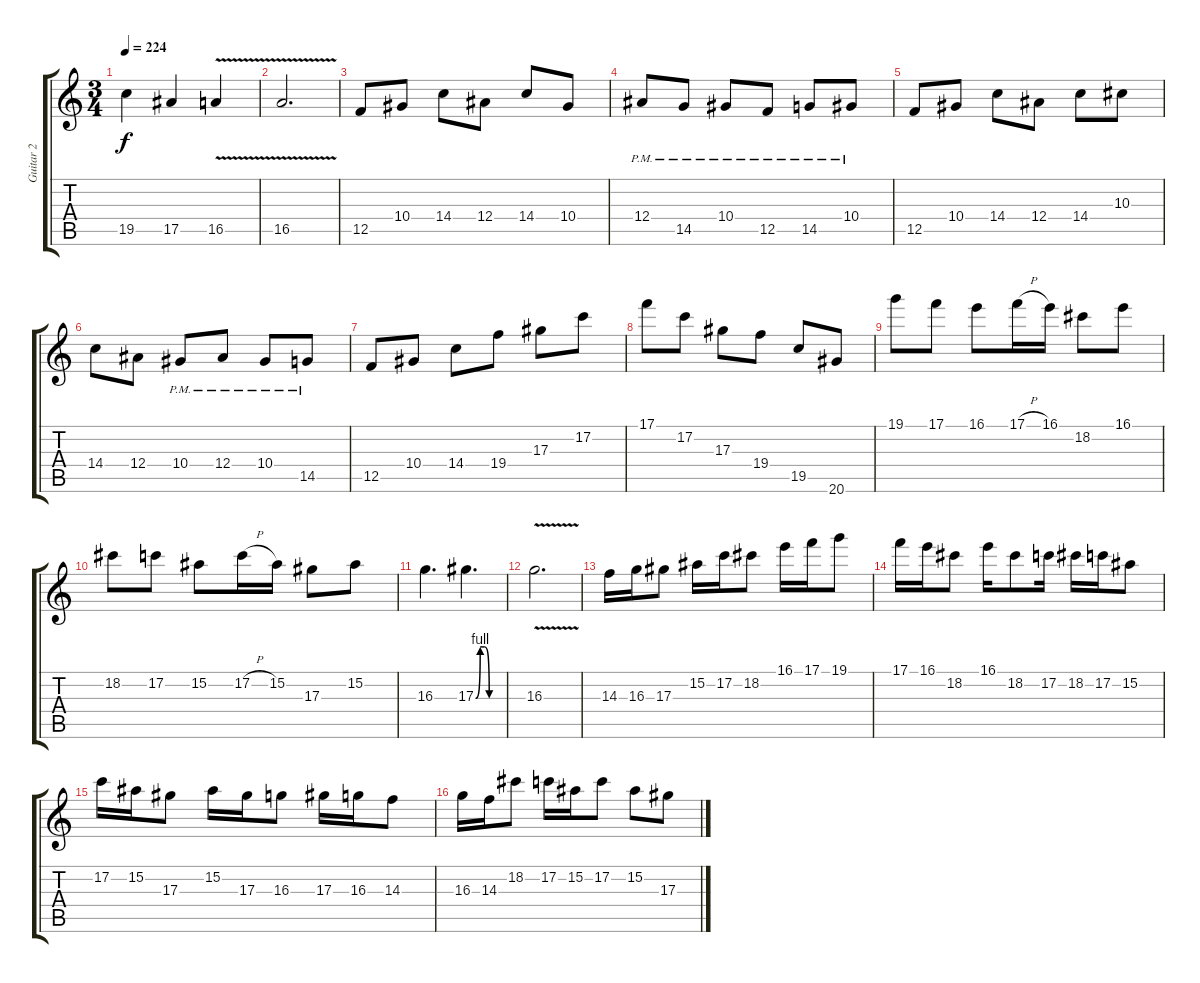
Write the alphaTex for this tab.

\track ("Guitar 2" "Guitar 2") {instrument distortionguitar}
\staff {score tabs}
\tuning (C4 G3 Eb3 Bb2 F2 C2) {hide}
\ts (3 4)
\tempo 224
\clef g2
\ks c
19.5.4{dy f} 17.5.4 16.5{v}.4 |
16.5{v}.2{d} |
12.5.8 10.4.8 14.4.8 12.4.8 14.4.8 10.4.8 |
12.4{pm}.8 14.5{pm}.8 10.4{pm}.8 12.5{pm}.8 14.5{pm}.8 10.4{pm}.8 |
12.5.8 10.4.8 14.4.8 12.4.8 14.4.8 10.3.8 |
14.4.8 12.4.8 10.4{pm}.8 12.4{pm}.8 10.4{pm}.8 14.5{pm}.8 |
12.5.8 10.4.8 14.4.8 19.4.8 17.3.8 17.2.8 |
17.1.8 17.2.8 17.3.8 19.4.8 19.5.8 20.6.8 |
19.1.8 17.1.8 16.1.8 17.1{h}.16 16.1.16 18.2.8 16.1.8 |
18.2.8 17.2.8 15.2.8 17.2{h}.16 15.2.16 17.3.8 15.2.8 |
16.3.4{d} 17.3{be (custom 0 0 10 4 20 4 30 0 60 0)}.4{d} |
16.3{v}.2{d} |
14.3.16 16.3.16 17.3.8 15.2.16 17.2.16 18.2.8 16.1.16 17.1.16 19.1.8 |
17.1.16 16.1.16 18.2.8 16.1.16 18.2.8 17.2.16 18.2.16 17.2.16 15.2.8 |
17.2.16 15.2.16 17.3.8 15.2.16 17.3.16 16.3.8 17.3.16 16.3.16 14.3.8 |
16.3.16 14.3.16 18.2.8 17.2.16 15.2.16 17.2.8 15.2.8 17.3.8
